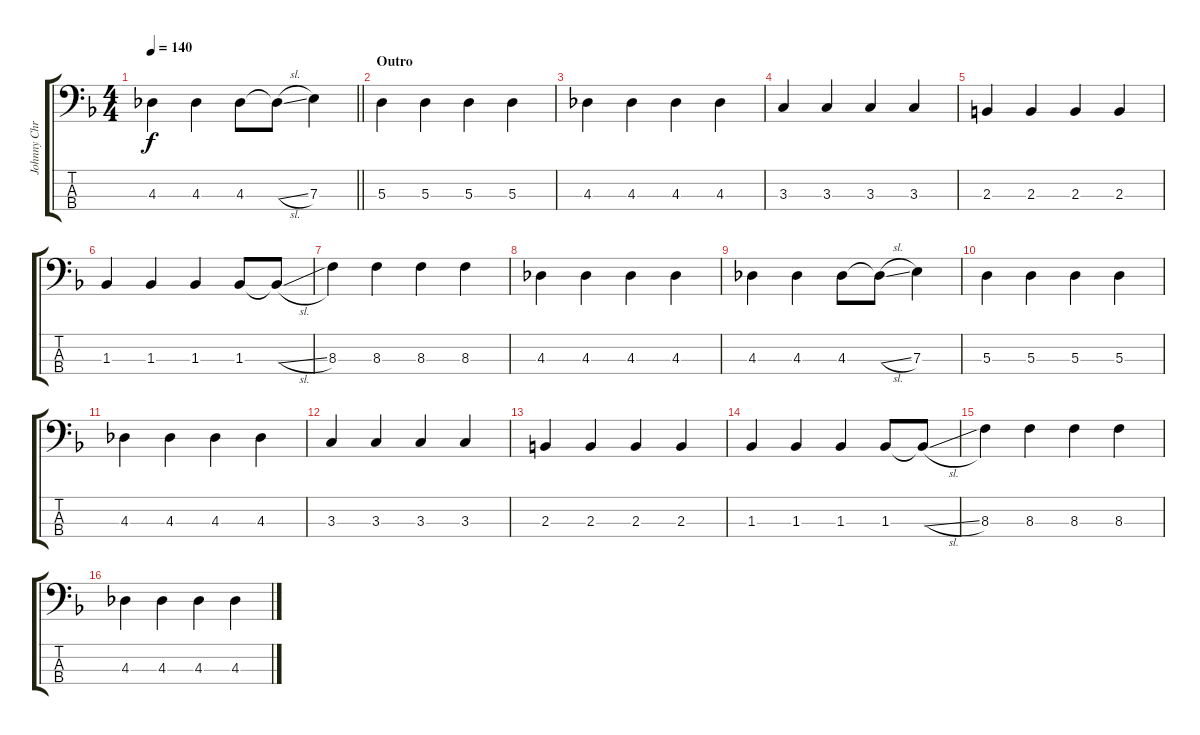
\track ("Johnny Christ" "Johnny Chr") {instrument slapbass2}
\staff {score tabs}
\tuning (G2 D2 A1 D1) {hide}
\ts (4 4)
\tempo 140
\clef f4
\barLineRight lightlight
\ks dminor
4.3.4{dy f} 4.3.4 4.3.8 4.3{sl t}.8 7.3.4 |
\section ("" "Outro")
5.3.4{volume 14 instrument electricbassfinger} 5.3.4 5.3.4 5.3.4 |
4.3.4 4.3.4 4.3.4 4.3.4 |
3.3.4 3.3.4 3.3.4 3.3.4 |
2.3.4 2.3.4 2.3.4 2.3.4 |
1.3.4 1.3.4 1.3.4 1.3.8 1.3{sl t}.8 |
8.3.4 8.3.4 8.3.4 8.3.4 |
4.3.4 4.3.4 4.3.4 4.3.4 |
4.3.4 4.3.4 4.3.8 4.3{sl t}.8 7.3.4 |
5.3.4 5.3.4 5.3.4 5.3.4 |
4.3.4 4.3.4 4.3.4 4.3.4 |
3.3.4 3.3.4 3.3.4 3.3.4 |
2.3.4 2.3.4 2.3.4 2.3.4 |
1.3.4 1.3.4 1.3.4 1.3.8 1.3{sl t}.8 |
8.3.4 8.3.4 8.3.4 8.3.4 |
4.3.4 4.3.4 4.3.4 4.3.4
